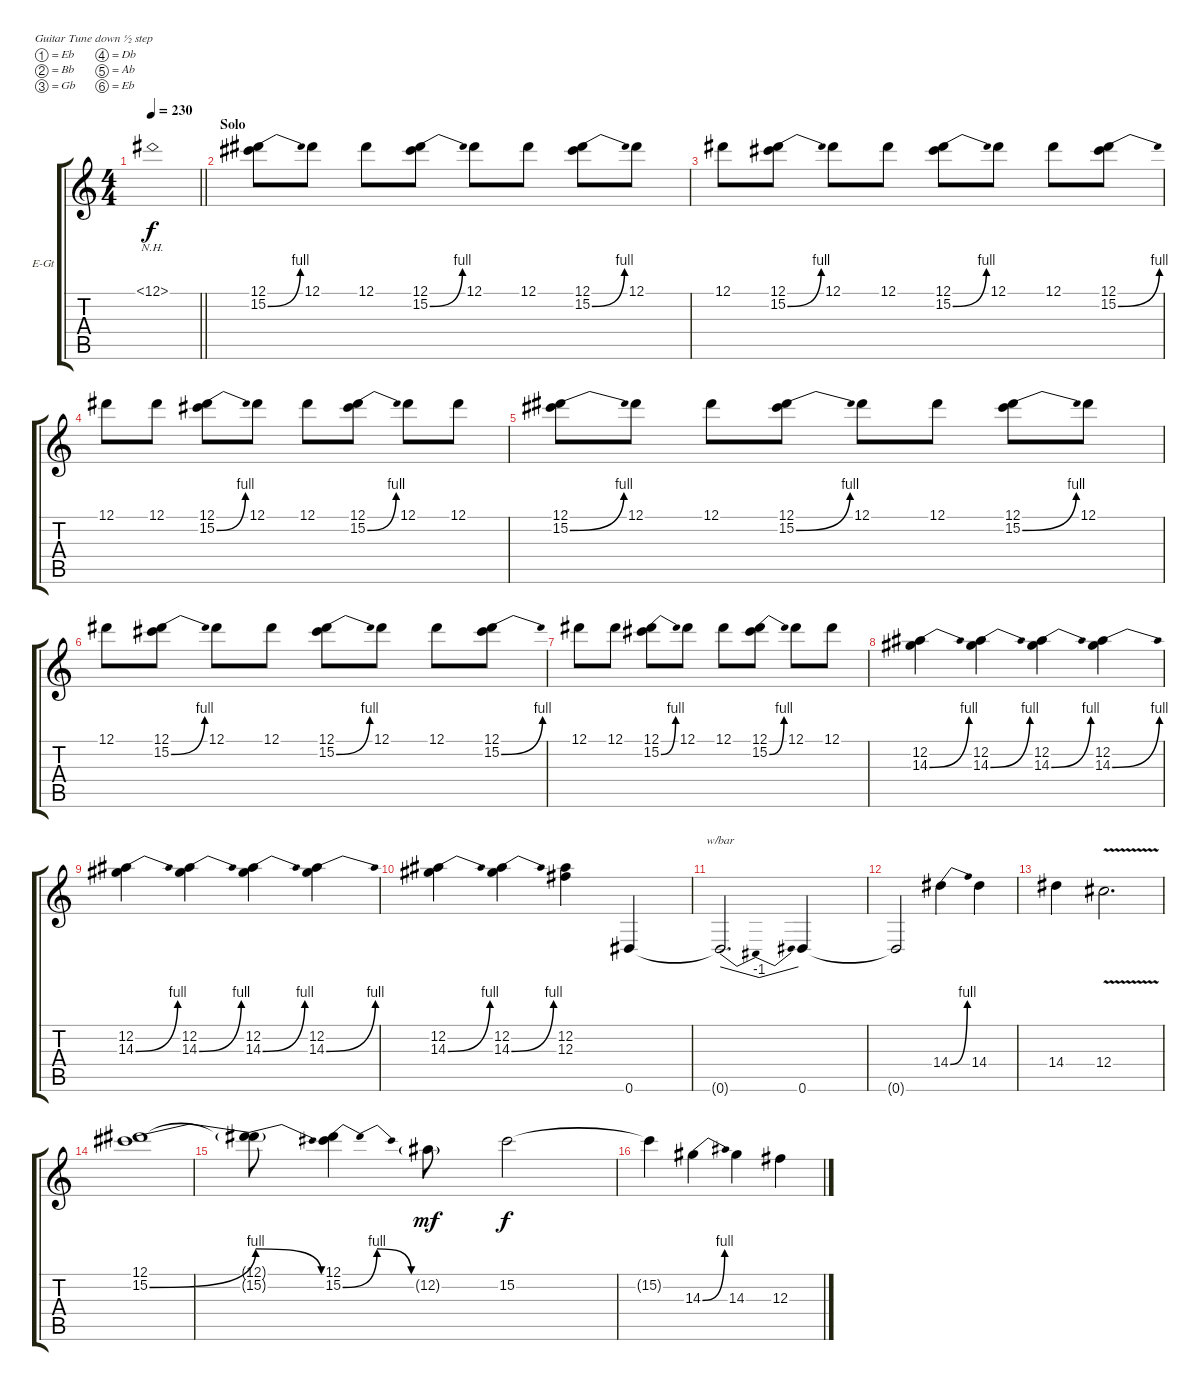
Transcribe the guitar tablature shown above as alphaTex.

\bracketExtendMode groupsimilarinstruments
\firstSystemTrackNameOrientation horizontal
\otherSystemsTrackNameOrientation horizontal
\track ("Sid Glove" "E-Gt") {instrument distortionguitar}
\staff {score tabs}
\tuning (Eb4 Bb3 Gb3 Db3 Ab2 Eb2)
\ts (4 4)
\tempo 230
\clef g2
\barLineRight lightlight
\ks c
12.1{nh t}.1{dy f} |
\section ("" "Solo")
(12.1 15.2{be (bend 0 0 60 4)}).8 12.1.8 12.1.8 (12.1 15.2{be (bend 0 0 60 4)}).8 12.1.8 12.1.8 (12.1 15.2{be (bend 0 0 60 4)}).8 12.1.8 |
12.1.8 (12.1 15.2{be (bend 0 0 60 4)}).8 12.1.8 12.1.8 (12.1 15.2{be (bend 0 0 60 4)}).8 12.1.8 12.1.8 (12.1 15.2{be (bend 0 0 60 4)}).8 |
12.1.8 12.1.8 (12.1 15.2{be (bend 0 0 60 4)}).8 12.1.8 12.1.8 (12.1 15.2{be (bend 0 0 60 4)}).8 12.1.8 12.1.8 |
(12.1 15.2{be (bend 0 0 60 4)}).8 12.1.8 12.1.8 (12.1 15.2{be (bend 0 0 60 4)}).8 12.1.8 12.1.8 (12.1 15.2{be (bend 0 0 60 4)}).8 12.1.8 |
12.1.8 (12.1 15.2{be (bend 0 0 60 4)}).8 12.1.8 12.1.8 (12.1 15.2{be (bend 0 0 60 4)}).8 12.1.8 12.1.8 (12.1 15.2{be (bend 0 0 60 4)}).8 |
12.1.8 12.1.8 (12.1 15.2{be (bend 0 0 60 4)}).8 12.1.8 12.1.8 (12.1 15.2{be (bend 0 0 60 4)}).8 12.1.8 12.1.8 |
(12.2 14.3{be (bend 0 0 60 4)}).4 (12.2 14.3{be (bend 0 0 60 4)}).4 (12.2 14.3{be (bend 0 0 60 4)}).4 (12.2 14.3{be (bend 0 0 60 4)}).4 |
(12.2 14.3{be (bend 0 0 60 4)}).4 (12.2 14.3{be (bend 0 0 60 4)}).4 (12.2 14.3{be (bend 0 0 60 4)}).4 (12.2 14.3{be (bend 0 0 60 4)}).4 |
(12.2 14.3{be (bend 0 0 60 4)}).4 (12.2 14.3{be (bend 0 0 60 4)}).4 (12.2 12.3).4 0.6.4 |
0.6{t}.2{d tbe (dip default 0 0 15 -4 30 0)} 0.6.4 |
0.6{t}.2 14.4{be (bend 0 0 60 4)}.4 14.4.4 |
14.4.4 12.4{v}.2{d} |
(12.1 15.2{be (bend 0 0 60 4)}).1 |
(12.1{t} 15.2{be (release 0 4 60 0) t}).8 (12.1 15.2{be (bendrelease 0 0 30 4 30 4 60 0)}).4 12.2{g}.8{dy mf} 15.2.2{dy f} |
15.2{t}.4 14.3{be (bend 0 0 60 4)}.4 14.3.4 12.3.4
